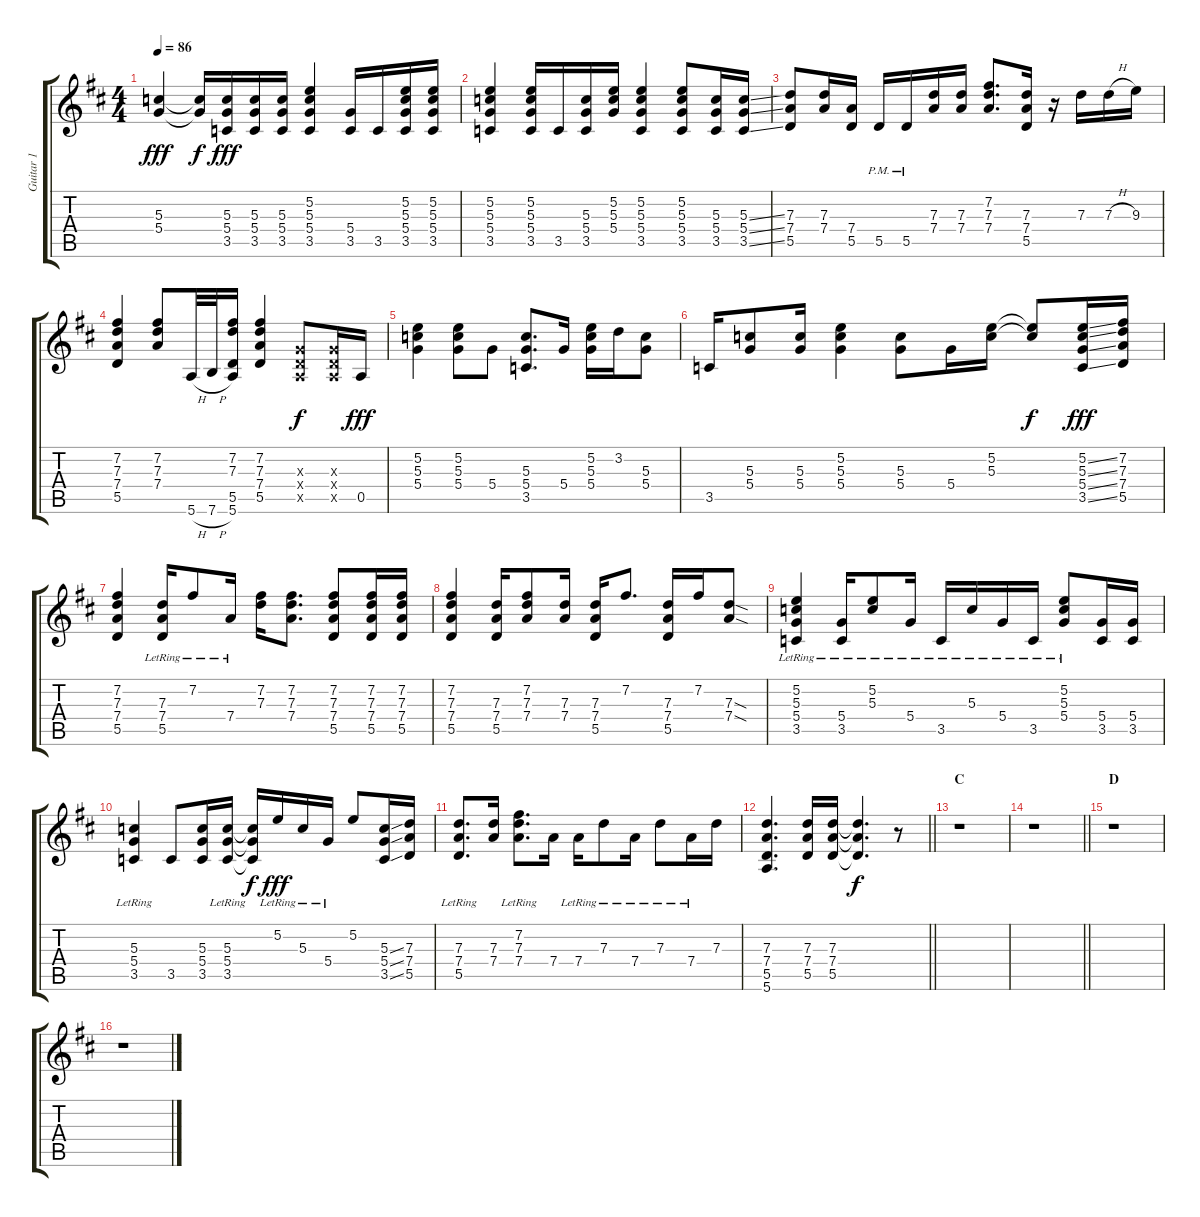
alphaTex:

\track ("Guitar 1" "Guitar 1") {instrument overdrivenguitar}
\staff {score tabs}
\tuning (E4 B3 G3 D3 A2 E2) {hide}
\ts (4 4)
\tempo 86
\clef g2
\ks d
(5.3 5.4).4{dy fff} (5.3{t} 5.4{t}).16{dy f} (5.3 5.4 3.5).16{dy fff} (5.3 5.4 3.5).16 (5.3 5.4 3.5).16 (5.2 5.3 5.4 3.5).4 (5.4 3.5).16 3.5.16 (5.2 5.3 5.4 3.5).16 (5.2 5.3 5.4 3.5).16 |
(5.2 5.3 5.4 3.5).4 (5.2 5.3 5.4 3.5).16 3.5.16 (5.3 5.4 3.5).16 (5.2 5.3 5.4).16 (5.2 5.3 5.4 3.5).4 (5.2 5.3 5.4 3.5).8 (5.3 5.4 3.5).16 (5.3{ss} 5.4{ss} 3.5{ss}).16 |
(7.3 7.4 5.5).8 (7.3 7.4).16 (7.4 5.5).16 5.5{pm}.16 5.5{pm}.16 (7.3 7.4).16 (7.3 7.4).16 (7.2 7.3 7.4).8{d} (7.3 7.4 5.5).16 r.16 7.3.16 7.3{h}.16 9.3.16 |
(7.2 7.3 7.4 5.5).4 (7.2 7.3 7.4).8 5.6{h}.32 7.6{h}.32 (7.2 7.3 5.5 5.6).16 (7.2 7.3 7.4 5.5).4 (0.3{x} 0.4{x} 0.5{x}).8{dy f} (0.3{x} 0.4{x} 0.5{x}).16 0.5.16{dy fff} |
(5.2 5.3 5.4).4 (5.2 5.3 5.4).8 5.4.8 (5.3 5.4 3.5).8{d} 5.4.16 (5.2 5.3 5.4).16 3.2.16 (5.3 5.4).8 |
3.5.16 (5.3 5.4).8 (5.3 5.4).16 (5.2 5.3 5.4).4 (5.3 5.4).8 5.4.16 (5.2 5.3).16 (5.2{t} 5.3{t}).8{dy f} (5.2{ss} 5.3{ss} 5.4{ss} 3.5{ss}).16{dy fff} (7.2 7.3 7.4 5.5).16 |
(7.2 7.3 7.4 5.5).4 (7.3{lr} 7.4{lr} 5.5{lr}).16 7.2{lr}.8 7.4{lr}.16 (7.2 7.3).16 (7.2 7.3 7.4).8{d} (7.2 7.3 7.4 5.5).8 (7.2 7.3 7.4 5.5).16 (7.2 7.3 7.4 5.5).16 |
(7.2 7.3 7.4 5.5).4 (7.3 7.4 5.5).16 (7.2 7.3 7.4).8 (7.3 7.4).16 (7.3 7.4 5.5).16 7.2.8{d} (7.3 7.4 5.5).16 7.2.16 (7.3{sod} 7.4{sod}).8 |
(5.2{lr} 5.3{lr} 5.4 3.5).4 (5.4{lr} 3.5{lr}).16 (5.2{lr} 5.3{lr}).8 5.4{lr}.16 3.5{lr}.16 5.3{lr}.16 5.4{lr}.16 3.5{lr}.16 (5.2{lr} 5.3{lr} 5.4).8 (5.4 3.5).16 (5.4 3.5).16 |
(5.3{lr} 5.4{lr} 3.5).4 3.5.8 (5.3 5.4 3.5).16 (5.3{lr} 5.4{lr} 3.5{lr}).16 (5.3{t} 5.4{t} 3.5{t}).16{dy f} 5.2{lr}.16{dy fff} 5.3{lr}.16 5.4{lr}.16 5.2.8 (5.3{ss} 5.4{ss} 3.5{ss}).16 (7.3 7.4 5.5).16 |
(7.3 7.4 5.5{lr}).8{d} (7.3 7.4).16 (7.2{lr} 7.3{lr} 7.4).8{d} 7.4.16 7.4{lr}.16 7.3{lr}.8 7.4{lr}.16 7.3{lr}.8 7.4{lr}.16 7.3.16 |
\barLineRight lightlight
(7.3 7.4 5.5 5.6).4{d} (7.3 7.4 5.5).16 (7.3 7.4 5.5).16 (7.3{t} 7.4{t} 5.5{t}).4{d dy f} r.8 |
\section ("" "C")
r.1 |
\barLineRight lightlight
r.1 |
\section ("" "D")
r.1 |
r.1
